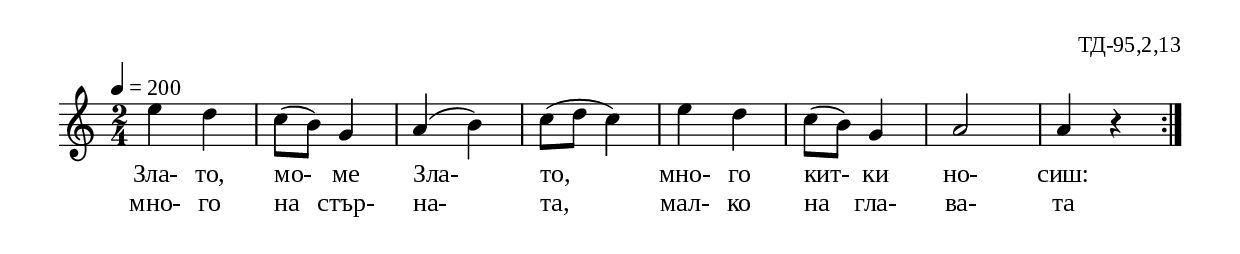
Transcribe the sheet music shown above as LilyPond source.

%{
laz_095_2_13
%}

\include "td-preamble.ly"

\score {
\relative c'' {
 \tempo 4 = 200
 \time 2/4
e4 d | c8( b) g4 | a( b) | c8( d c4) | e4 d | c8( b) g4 | a2 | a4 r
 \bar ":|" 
}
\addlyrics { Зла- то, мо- ме Зла- то, мно- го кит- ки но- сиш: }
\addlyrics { мно- го на стър- на- та, мал- ко на гла- ва- та }
%
\layout {
  indent = #0
  line-width = 190\mm
  ragged-right=##f
}
%
\midi { 
	\context {
		\Score
		tempoWholesPerMinute = #(ly:make-moment 200 4)
		}
	}
}
%
\header{
  opus = "ТД-95,2,13"
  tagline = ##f
}


